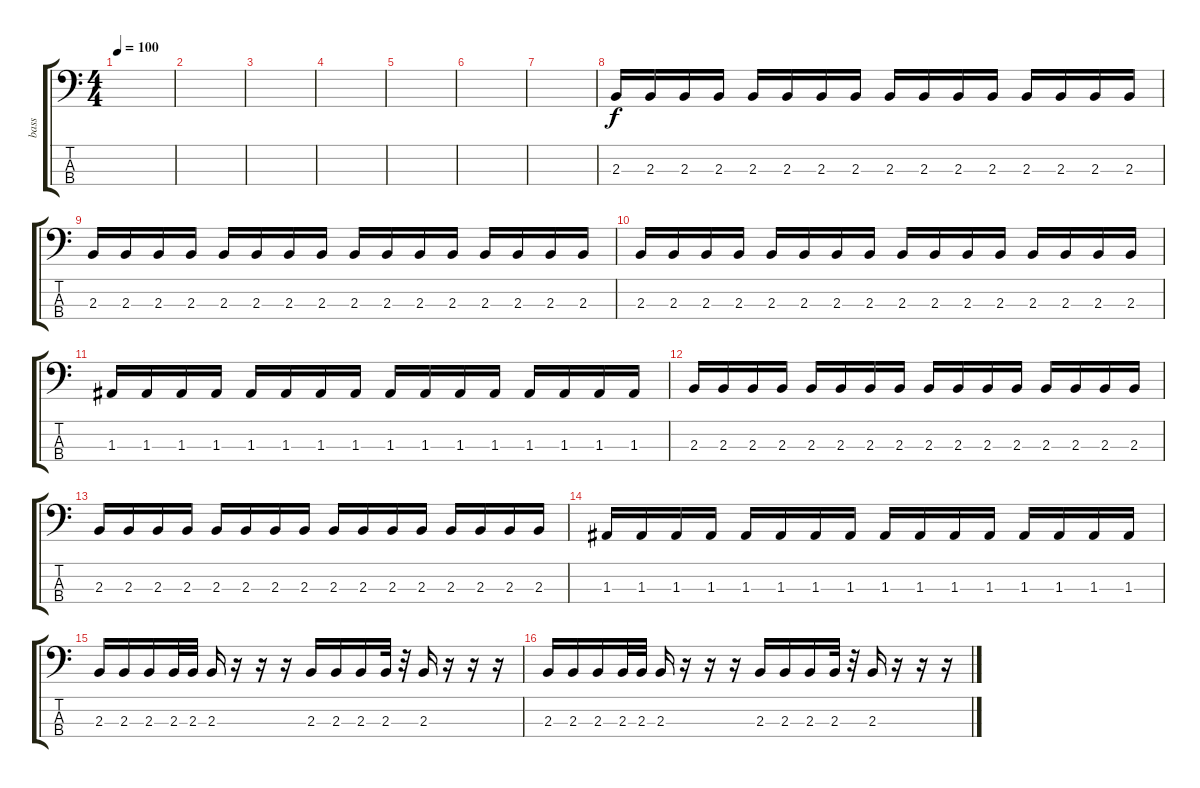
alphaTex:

\track ("bass" "bass") {instrument electricbassfinger}
\staff {score tabs}
\tuning (G2 D2 A1 E1) {hide}
\ts (4 4)
\tempo 100
\clef f4
\ks c
|
|
|
|
|
|
|
2.3.16 2.3.16 2.3.16 2.3.16 2.3.16 2.3.16 2.3.16 2.3.16 2.3.16 2.3.16 2.3.16 2.3.16 2.3.16 2.3.16 2.3.16 2.3.16 |
2.3.16 2.3.16 2.3.16 2.3.16 2.3.16 2.3.16 2.3.16 2.3.16 2.3.16 2.3.16 2.3.16 2.3.16 2.3.16 2.3.16 2.3.16 2.3.16 |
2.3.16 2.3.16 2.3.16 2.3.16 2.3.16 2.3.16 2.3.16 2.3.16 2.3.16 2.3.16 2.3.16 2.3.16 2.3.16 2.3.16 2.3.16 2.3.16 |
1.3.16 1.3.16 1.3.16 1.3.16 1.3.16 1.3.16 1.3.16 1.3.16 1.3.16 1.3.16 1.3.16 1.3.16 1.3.16 1.3.16 1.3.16 1.3.16 |
2.3.16 2.3.16 2.3.16 2.3.16 2.3.16 2.3.16 2.3.16 2.3.16 2.3.16 2.3.16 2.3.16 2.3.16 2.3.16 2.3.16 2.3.16 2.3.16 |
2.3.16 2.3.16 2.3.16 2.3.16 2.3.16 2.3.16 2.3.16 2.3.16 2.3.16 2.3.16 2.3.16 2.3.16 2.3.16 2.3.16 2.3.16 2.3.16 |
1.3.16 1.3.16 1.3.16 1.3.16 1.3.16 1.3.16 1.3.16 1.3.16 1.3.16 1.3.16 1.3.16 1.3.16 1.3.16 1.3.16 1.3.16 1.3.16 |
2.3.16 2.3.16 2.3.16 2.3.32 2.3.32 2.3.16 r.16 r.16 r.16 2.3.16 2.3.16 2.3.16 2.3.32 r.32 2.3.16 r.16 r.16 r.16 |
2.3.16 2.3.16 2.3.16 2.3.32 2.3.32 2.3.16 r.16 r.16 r.16 2.3.16 2.3.16 2.3.16 2.3.32 r.32 2.3.16 r.16 r.16 r.16
